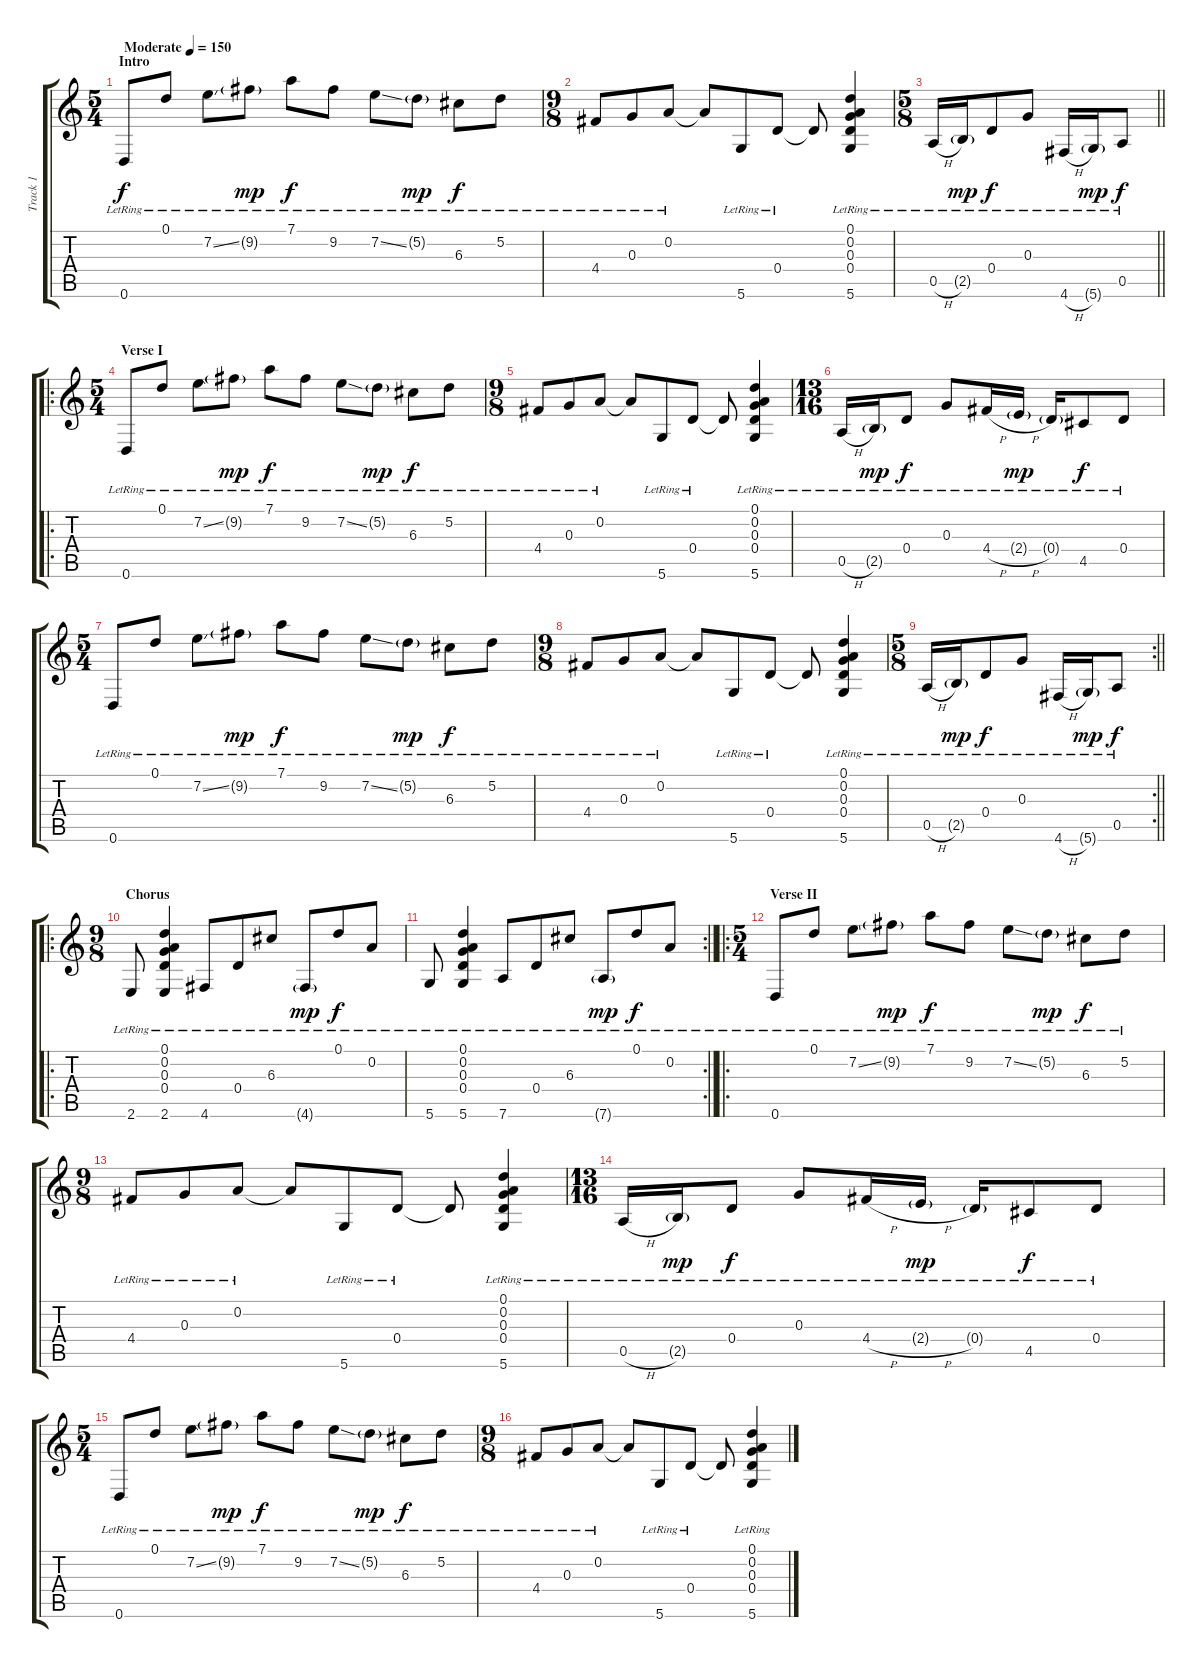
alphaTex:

\track ("Track 1" "Track 1") {instrument acousticguitarsteel}
\staff {score tabs}
\tuning (D4 A3 G3 D3 A2 D2) {hide}
\ts (5 4)
\section ("" "Intro")
\tempo (150 "Moderate")
\clef g2
\ks c
0.6{lr}.8{dy f instrument acousticguitarsteel} 0.1{lr}.8 7.2{ss lr}.8 9.2{g lr}.8{dy mp} 7.1{lr}.8{dy f} 9.2{lr}.8 7.2{ss lr}.8 5.2{g lr}.8{dy mp} 6.3{lr}.8{dy f} 5.2{lr}.8 |
\ts (9 8)
4.4{lr}.8 0.3{lr}.8 0.2{lr}.8 0.2{t}.8 5.6{lr}.8 0.4{lr}.8 0.4{t}.8 (0.1{lr} 0.2{lr} 0.3{lr} 0.4{lr} 5.6{lr}).4 |
\ts (5 8)
\barLineRight lightlight
0.5{h lr}.16 2.5{g lr}.16{dy mp} 0.4{lr}.8{dy f} 0.3{lr}.8 4.6{h lr}.16 5.6{g lr}.16{dy mp} 0.5{lr}.8{dy f} |
\ro
\ts (5 4)
\section ("" "Verse I")
0.6{lr}.8 0.1{lr}.8 7.2{ss lr}.8 9.2{g lr}.8{dy mp} 7.1{lr}.8{dy f} 9.2{lr}.8 7.2{ss lr}.8 5.2{g lr}.8{dy mp} 6.3{lr}.8{dy f} 5.2{lr}.8 |
\ts (9 8)
4.4{lr}.8 0.3{lr}.8 0.2{lr}.8 0.2{t}.8 5.6{lr}.8 0.4{lr}.8 0.4{t}.8 (0.1{lr} 0.2{lr} 0.3{lr} 0.4{lr} 5.6{lr}).4 |
\ts (13 16)
0.5{h lr}.16 2.5{g lr}.16{dy mp} 0.4{lr}.8{dy f} 0.3{lr}.8 4.4{h lr}.16 2.4{h g lr}.16{dy mp} 0.4{g lr}.16 4.5{lr}.8{dy f} 0.4{lr}.8 |
\ts (5 4)
0.6{lr}.8 0.1{lr}.8 7.2{ss lr}.8 9.2{g lr}.8{dy mp} 7.1{lr}.8{dy f} 9.2{lr}.8 7.2{ss lr}.8 5.2{g lr}.8{dy mp} 6.3{lr}.8{dy f} 5.2{lr}.8 |
\ts (9 8)
4.4{lr}.8 0.3{lr}.8 0.2{lr}.8 0.2{t}.8 5.6{lr}.8 0.4{lr}.8 0.4{t}.8 (0.1{lr} 0.2{lr} 0.3{lr} 0.4{lr} 5.6{lr}).4 |
\rc 2
\ts (5 8)
\barLineRight lightlight
0.5{h lr}.16 2.5{g lr}.16{dy mp} 0.4{lr}.8{dy f} 0.3{lr}.8 4.6{h lr}.16 5.6{g lr}.16{dy mp} 0.5{lr}.8{dy f} |
\ro
\ts (9 8)
\section ("" "Chorus")
2.6{lr}.8 (0.1{lr} 0.2{lr} 0.3{lr} 0.4{lr} 2.6{lr}).4 4.6{lr}.8 0.4{lr}.8 6.3{lr}.8 4.6{g lr}.8{dy mp} 0.1{lr}.8{dy f} 0.2{lr}.8 |
\rc 2
\barLineRight lightlight
5.6{lr}.8 (0.1{lr} 0.2{lr} 0.3{lr} 0.4{lr} 5.6{lr}).4 7.6{lr}.8 0.4{lr}.8 6.3{lr}.8 7.6{g lr}.8{dy mp} 0.1{lr}.8{dy f} 0.2{lr}.8 |
\ro
\ts (5 4)
\section ("" "Verse II")
0.6{lr}.8 0.1{lr}.8 7.2{ss lr}.8 9.2{g lr}.8{dy mp} 7.1{lr}.8{dy f} 9.2{lr}.8 7.2{ss lr}.8 5.2{g lr}.8{dy mp} 6.3{lr}.8{dy f} 5.2{lr}.8 |
\ts (9 8)
4.4{lr}.8 0.3{lr}.8 0.2{lr}.8 0.2{t}.8 5.6{lr}.8 0.4{lr}.8 0.4{t}.8 (0.1{lr} 0.2{lr} 0.3{lr} 0.4{lr} 5.6{lr}).4 |
\ts (13 16)
0.5{h lr}.16 2.5{g lr}.16{dy mp} 0.4{lr}.8{dy f} 0.3{lr}.8 4.4{h lr}.16 2.4{h g lr}.16{dy mp} 0.4{g lr}.16 4.5{lr}.8{dy f} 0.4{lr}.8 |
\ts (5 4)
0.6{lr}.8 0.1{lr}.8 7.2{ss lr}.8 9.2{g lr}.8{dy mp} 7.1{lr}.8{dy f} 9.2{lr}.8 7.2{ss lr}.8 5.2{g lr}.8{dy mp} 6.3{lr}.8{dy f} 5.2{lr}.8 |
\ts (9 8)
4.4{lr}.8 0.3{lr}.8 0.2{lr}.8 0.2{t}.8 5.6{lr}.8 0.4{lr}.8 0.4{t}.8 (0.1{lr} 0.2{lr} 0.3{lr} 0.4{lr} 5.6{lr}).4
